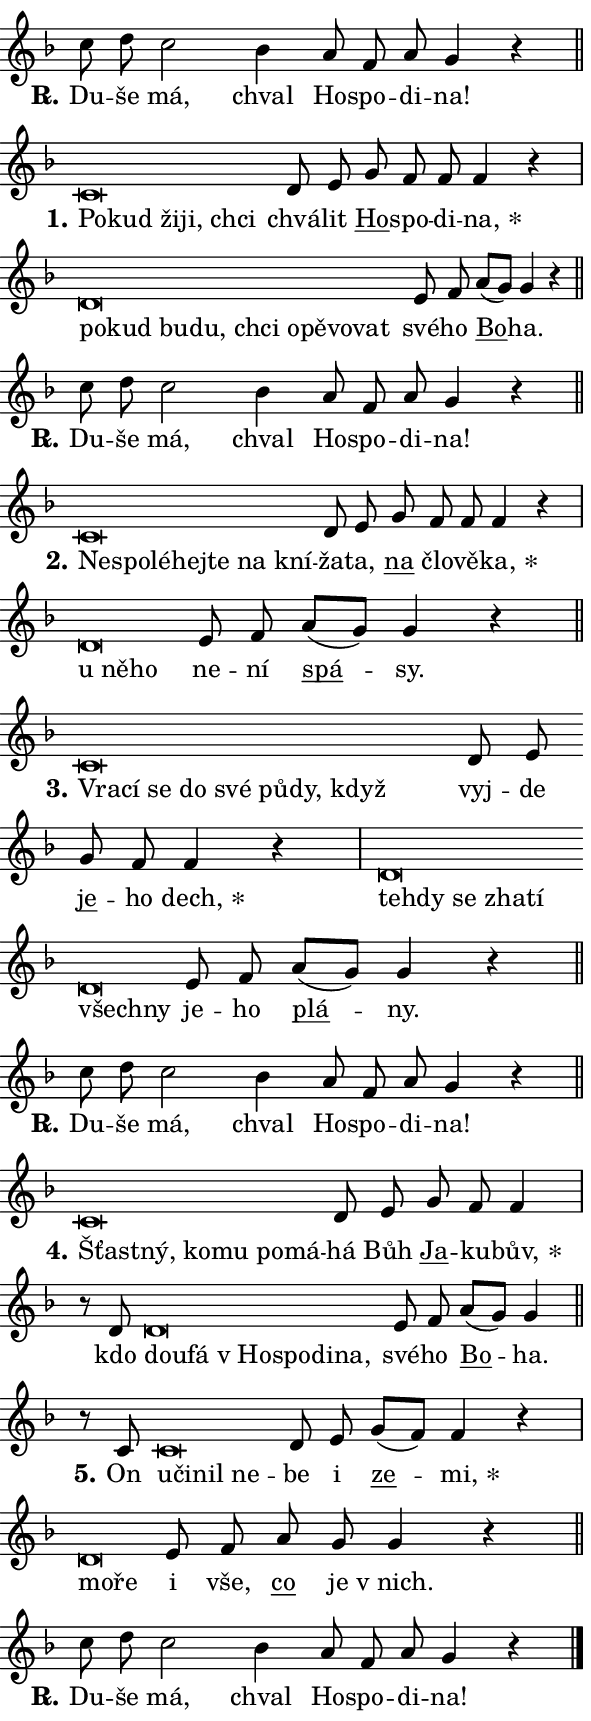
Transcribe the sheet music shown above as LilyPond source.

\version "2.24.0"
\header { tagline = "" }
\paper {
  indent = 0\cm
  top-margin = 0\cm
  right-margin = 0.13\cm % to fit lyric hyphens
  bottom-margin = 0\cm
  left-margin = 0\cm
  paper-width = 10\cm
  page-breaking = #ly:one-page-breaking
  system-system-spacing.basic-distance = #11
  score-system-spacing.basic-distance = #11
  ragged-last = ##f
}


%% Author: Thomas Morley
%% https://lists.gnu.org/archive/html/lilypond-user/2020-05/msg00002.html
#(define (line-position grob)
"Returns position of @var[grob} in current system:
   @code{'start}, if at first time-step
   @code{'end}, if at last time-step
   @code{'middle} otherwise
"
  (let* ((col (ly:item-get-column grob))
         (ln (ly:grob-object col 'left-neighbor))
         (rn (ly:grob-object col 'right-neighbor))
         (col-to-check-left (if (ly:grob? ln) ln col))
         (col-to-check-right (if (ly:grob? rn) rn col))
         (break-dir-left
           (and
             (ly:grob-property col-to-check-left 'non-musical #f)
             (ly:item-break-dir col-to-check-left)))
         (break-dir-right
           (and
             (ly:grob-property col-to-check-right 'non-musical #f)
             (ly:item-break-dir col-to-check-right))))
        (cond ((eqv? 1 break-dir-left) 'start)
              ((eqv? -1 break-dir-right) 'end)
              (else 'middle))))

#(define (tranparent-at-line-position vctor)
  (lambda (grob)
  "Relying on @code{line-position} select the relevant enry from @var{vctor}.
Used to determine transparency,"
    (case (line-position grob)
      ((end) (not (vector-ref vctor 0)))
      ((middle) (not (vector-ref vctor 1)))
      ((start) (not (vector-ref vctor 2))))))

noteHeadBreakVisibility =
#(define-music-function (break-visibility)(vector?)
"Makes @code{NoteHead}s transparent relying on @var{break-visibility}"
#{
  \override NoteHead.transparent =
    #(tranparent-at-line-position break-visibility)
#})

#(define delete-ledgers-for-transparent-note-heads
  (lambda (grob)
    "Reads whether a @code{NoteHead} is transparent.
If so this @code{NoteHead} is removed from @code{'note-heads} from
@var{grob}, which is supposed to be @code{LedgerLineSpanner}.
As a result ledgers are not printed for this @code{NoteHead}"
    (let* ((nhds-array (ly:grob-object grob 'note-heads))
           (nhds-list
             (if (ly:grob-array? nhds-array)
                 (ly:grob-array->list nhds-array)
                 '()))
           ;; Relies on the transparent-property being done before
           ;; Staff.LedgerLineSpanner.after-line-breaking is executed.
           ;; This is fragile ...
           (to-keep
             (remove
               (lambda (nhd)
                 (ly:grob-property nhd 'transparent #f))
               nhds-list)))
      ;; TODO find a better method to iterate over grob-arrays, similiar
      ;; to filter/remove etc for lists
      ;; For now rebuilt from scratch
      (set! (ly:grob-object grob 'note-heads)  '())
      (for-each
        (lambda (nhd)
          (ly:pointer-group-interface::add-grob grob 'note-heads nhd))
        to-keep))))

squashNotes = {
  \override NoteHead.X-extent = #'(-0.2 . 0.2)
  \override NoteHead.Y-extent = #'(-0.75 . 0)
  \override NoteHead.stencil =
    #(lambda (grob)
       (let ((pos (ly:grob-property grob 'staff-position)))
         (begin
           (if (< pos -7) (display "ERROR: Lower brevis then expected\n") (display ""))
           (if (<= pos -6) ly:text-interface::print ly:note-head::print))))
}
unSquashNotes = {
  \revert NoteHead.X-extent
  \revert NoteHead.Y-extent
  \revert NoteHead.stencil
}

hideNotes = \noteHeadBreakVisibility #begin-of-line-visible
unHideNotes = \noteHeadBreakVisibility #all-visible

% work-around for resetting accidentals
% https://lilypond.org/doc/v2.23/Documentation/notation/displaying-rhythms#unmetered-music
cadenzaMeasure = {
  \cadenzaOff
  \partial 1024 s1024
  \cadenzaOn
}

#(define-markup-command (accent layout props text) (markup?)
  "Underline accented syllable"
  (interpret-markup layout props
    #{\markup \override #'(offset . 4.3) \underline { #text }#}))

responsum = \markup \concat {
  "R" \hspace #-1.05 \path #0.1 #'((moveto 0 0.07) (lineto 0.9 0.8)) \hspace #0.05 "."
}

spaceSize = #0.6828661417322834 % exact space size for TeX Gyre Schola

\layout {
  \context {
    \Staff
    \remove "Time_signature_engraver"
    \override LedgerLineSpanner.after-line-breaking = #delete-ledgers-for-transparent-note-heads
  }
  \context {
    \Lyrics {
      \override LyricSpace.minimum-distance = \spaceSize
      \override LyricText.font-name = #"TeX Gyre Schola"
      \override LyricText.font-size = 1
      \override StanzaNumber.font-name = #"TeX Gyre Schola Bold"
      \override StanzaNumber.font-size = 1
    }
  }
  \context {
    \Score 
    \override NoteHead.text =
      #(lambda (grob) 
        (let ((pos (ly:grob-property grob 'staff-position)))
          #{\markup {
            \combine
              \halign #-0.55 \raise #(if (= pos -6) 0 0.5) \override #'(thickness . 2) \draw-line #'(3.2 . 0)
              \musicglyph "noteheads.sM1"
          }#}))
  }
}

% magnetic-lyrics.ily
%
%   written by
%     Jean Abou Samra <jean@abou-samra.fr>
%     Werner Lemberg <wl@gnu.org>
%
%   adapted by
%     Jiri Hon <jiri.hon@gmail.com>
%
% Version 2022-Apr-15

% https://www.mail-archive.com/lilypond-user@gnu.org/msg149350.html

#(define (Left_hyphen_pointer_engraver context)
   "Collect syllable-hyphen-syllable occurrences in lyrics and store
them in properties.  This engraver only looks to the left.  For
example, if the lyrics input is @code{foo -- bar}, it does the
following.

@itemize @bullet
@item
Set the @code{text} property of the @code{LyricHyphen} grob between
@q{foo} and @q{bar} to @code{foo}.

@item
Set the @code{left-hyphen} property of the @code{LyricText} grob with
text @q{foo} to the @code{LyricHyphen} grob between @q{foo} and
@q{bar}.
@end itemize

Use this auxiliary engraver in combination with the
@code{lyric-@/text::@/apply-@/magnetic-@/offset!} hook."
   (let ((hyphen #f)
         (text #f))
     (make-engraver
      (acknowledgers
       ((lyric-syllable-interface engraver grob source-engraver)
        (set! text grob)))
      (end-acknowledgers
       ((lyric-hyphen-interface engraver grob source-engraver)
        ;(when (not (grob::has-interface grob 'lyric-space-interface))
          (set! hyphen grob)));)
      ((stop-translation-timestep engraver)
       (when (and text hyphen)
         (ly:grob-set-object! text 'left-hyphen hyphen))
       (set! text #f)
       (set! hyphen #f)))))

#(define (lyric-text::apply-magnetic-offset! grob)
   "If the space between two syllables is less than the value in
property @code{LyricText@/.details@/.squash-threshold}, move the right
syllable to the left so that it gets concatenated with the left
syllable.

Use this function as a hook for
@code{LyricText@/.after-@/line-@/breaking} if the
@code{Left_@/hyphen_@/pointer_@/engraver} is active."
   (let ((hyphen (ly:grob-object grob 'left-hyphen #f)))
     (when hyphen
       (let ((left-text (ly:spanner-bound hyphen LEFT)))
         (when (grob::has-interface left-text 'lyric-syllable-interface)
           (let* ((common (ly:grob-common-refpoint grob left-text X))
                  (this-x-ext (ly:grob-extent grob common X))
                  (left-x-ext
                   (begin
                     ;; Trigger magnetism for left-text.
                     (ly:grob-property left-text 'after-line-breaking)
                     (ly:grob-extent left-text common X)))
                  ;; `delta` is the gap width between two syllables.
                  (delta (- (interval-start this-x-ext)
                            (interval-end left-x-ext)))
                  (details (ly:grob-property grob 'details))
                  (threshold (assoc-get 'squash-threshold details 0.2)))
             (when (< delta threshold)
               (let* (;; We have to manipulate the input text so that
                      ;; ligatures crossing syllable boundaries are not
                      ;; disabled.  For languages based on the Latin
                      ;; script this is essentially a beautification.
                      ;; However, for non-Western scripts it can be a
                      ;; necessity.
                      (lt (ly:grob-property left-text 'text))
                      (rt (ly:grob-property grob 'text))
                      (is-space (grob::has-interface hyphen 'lyric-space-interface))
                      (space (if is-space " " ""))
                      (extra-delta (if is-space spaceSize 0))
                      ;; Append new syllable.
                      (ltrt-space (if (and (string? lt) (string? rt))
                                (string-append lt space rt)
                                (make-concat-markup (list lt space rt))))
                      ;; Right-align `ltrt` to the right side.
                      (ltrt-space-markup (grob-interpret-markup
                               grob
                               (make-translate-markup
                                (cons (interval-length this-x-ext) 0)
                                (make-right-align-markup ltrt-space)))))
                 (begin
                   ;; Don't print `left-text`.
                   (ly:grob-set-property! left-text 'stencil #f)
                   ;; Set text and stencil (which holds all collected
                   ;; syllables so far) and shift it to the left.
                   (ly:grob-set-property! grob 'text ltrt-space)
                   (ly:grob-set-property! grob 'stencil ltrt-space-markup)
                   (ly:grob-translate-axis! grob (- (- delta extra-delta)) X))))))))))


#(define (lyric-hyphen::displace-bounds-first grob)
   ;; Make very sure this callback isn't triggered too early.
   (let ((left (ly:spanner-bound grob LEFT))
         (right (ly:spanner-bound grob RIGHT)))
     (ly:grob-property left 'after-line-breaking)
     (ly:grob-property right 'after-line-breaking)
     (ly:lyric-hyphen::print grob)))

squashThreshold = #0.4

\layout {
  \context {
    \Lyrics
    \consists #Left_hyphen_pointer_engraver
    \override LyricText.after-line-breaking =
      #lyric-text::apply-magnetic-offset!
    \override LyricHyphen.stencil = #lyric-hyphen::displace-bounds-first
    \override LyricText.details.squash-threshold = \squashThreshold
    \override LyricHyphen.minimum-distance = 0
    \override LyricHyphen.minimum-length = \squashThreshold
  }
}

squashText = \override LyricText.details.squash-threshold = 9999
unSquashText = \override LyricText.details.squash-threshold = \squashThreshold

leftText = \override LyricText.self-alignment-X = #LEFT
unLeftText = \revert LyricText.self-alignment-X

starOffset = #(lambda (grob) 
                (let ((x_offset (ly:self-alignment-interface::aligned-on-x-parent grob)))
                  (if (= x_offset 0) 0 (+ x_offset 1.2))))

star = #(define-music-function (syllable)(string?)
"Append star separator at the end of a syllable"
#{
  \once \override LyricText.X-offset = #starOffset
  \lyricmode { \markup {
    #syllable
    \override #'((font-name . "TeX Gyre Schola Bold")) \hspace #0.2 \lower #0.65 \larger "*"
  } }
#})

starAccent = #(define-music-function (syllable)(string?)
"Append star separator at the end of a syllable and make accent"
#{
  \once \override LyricText.X-offset = #starOffset
  \lyricmode { \markup {
    \accent #syllable
    \override #'((font-name . "TeX Gyre Schola Bold")) \hspace #0.2 \lower #0.65 \larger "*"
  } }
#})

breath = #(define-music-function (syllable)(string?)
"Append breathing indicator at the end of a syllable"
#{
  \lyricmode { \markup { #syllable "+" } }
#})

optionalBreath = #(define-music-function (syllable)(string?)
"Append optional breathing indicator at the end of a syllable"
#{
  \lyricmode { \markup { #syllable "(+)" } }
#})


\score {
    <<
        \new Voice = "melody" { \cadenzaOn \key f \major \relative { c''8 d c2 bes4 a8 f a g4 r \cadenzaMeasure \bar "||" \break } }
        \new Lyrics \lyricsto "melody" { \lyricmode { \set stanza = \responsum
Du -- še má, chval Ho -- spo -- di -- na! } }
    >>
    \layout {}
}

\score {
    <<
        \new Voice = "melody" { \cadenzaOn \key f \major \relative { \squashNotes c'\breve*1/16 \hideNotes \breve*1/16 \bar "" \breve*1/16 \bar "" \breve*1/16 \breve*1/16 \bar "" \unHideNotes \unSquashNotes d8 e \bar "" g f f f4 r \cadenzaMeasure \bar "|" \squashNotes d\breve*1/16 \hideNotes \breve*1/16 \bar "" \breve*1/16 \bar "" \breve*1/16 \bar "" \breve*1/16 \bar "" \breve*1/16 \bar "" \breve*1/16 \bar "" \breve*1/16 \breve*1/16 \bar "" \unHideNotes \unSquashNotes e8 f \bar "" a[( g)] g4 r \cadenzaMeasure \bar "||" \break } }
        \new Lyrics \lyricsto "melody" { \lyricmode { \set stanza = "1."
\leftText Po -- \squashText kud ži -- ji, chci \unLeftText \unSquashText chvá -- lit \markup \accent Ho -- spo -- di -- \star na, \leftText po -- \squashText kud bu -- du, chci o -- pě -- vo -- vat \unLeftText \unSquashText své -- ho \markup \accent Bo -- ha. } }
    >>
    \layout {}
}

\score {
    <<
        \new Voice = "melody" { \cadenzaOn \key f \major \relative { c''8 d c2 bes4 a8 f a g4 r \cadenzaMeasure \bar "||" \break } }
        \new Lyrics \lyricsto "melody" { \lyricmode { \set stanza = \responsum
Du -- še má, chval Ho -- spo -- di -- na! } }
    >>
    \layout {}
}

\score {
    <<
        \new Voice = "melody" { \cadenzaOn \key f \major \relative { \squashNotes c'\breve*1/16 \hideNotes \breve*1/16 \bar "" \breve*1/16 \bar "" \breve*1/16 \bar "" \breve*1/16 \bar "" \breve*1/16 \breve*1/16 \bar "" \unHideNotes \unSquashNotes d8 e \bar "" g f f f4 r \cadenzaMeasure \bar "|" \squashNotes d\breve*1/16 \hideNotes \breve*1/16 \breve*1/16 \bar "" \unHideNotes \unSquashNotes e8 f \bar "" a[( g)] g4 r \cadenzaMeasure \bar "||" \break } }
        \new Lyrics \lyricsto "melody" { \lyricmode { \set stanza = "2."
\leftText Ne -- \squashText spo -- lé -- hej -- te na kní -- \unLeftText \unSquashText ža -- ta, \markup \accent na člo -- vě -- \star ka, \leftText u \squashText ně -- ho \unLeftText \unSquashText ne -- ní \markup \accent spá -- sy. } }
    >>
    \layout {}
}

\score {
    <<
        \new Voice = "melody" { \cadenzaOn \key f \major \relative { \squashNotes c'\breve*1/16 \hideNotes \breve*1/16 \bar "" \breve*1/16 \bar "" \breve*1/16 \bar "" \breve*1/16 \bar "" \breve*1/16 \bar "" \breve*1/16 \breve*1/16 \bar "" \unHideNotes \unSquashNotes d8 e \bar "" g f f4 r \cadenzaMeasure \bar "|" \squashNotes d\breve*1/16 \hideNotes \breve*1/16 \bar "" \breve*1/16 \bar "" \breve*1/16 \bar "" \breve*1/16 \bar "" \breve*1/16 \breve*1/16 \bar "" \unHideNotes \unSquashNotes e8 f \bar "" a[( g)] g4 r \cadenzaMeasure \bar "||" \break } }
        \new Lyrics \lyricsto "melody" { \lyricmode { \set stanza = "3."
\leftText Vra -- \squashText cí se do své pů -- dy, když \unLeftText \unSquashText vyj -- de \markup \accent je -- ho \star dech, \leftText teh -- \squashText dy se zha -- tí všech -- ny \unLeftText \unSquashText je -- ho \markup \accent plá -- ny. } }
    >>
    \layout {}
}

\score {
    <<
        \new Voice = "melody" { \cadenzaOn \key f \major \relative { c''8 d c2 bes4 a8 f a g4 r \cadenzaMeasure \bar "||" \break } }
        \new Lyrics \lyricsto "melody" { \lyricmode { \set stanza = \responsum
Du -- še má, chval Ho -- spo -- di -- na! } }
    >>
    \layout {}
}

\score {
    <<
        \new Voice = "melody" { \cadenzaOn \key f \major \relative { \squashNotes c'\breve*1/16 \hideNotes \breve*1/16 \bar "" \breve*1/16 \bar "" \breve*1/16 \bar "" \breve*1/16 \breve*1/16 \bar "" \unHideNotes \unSquashNotes d8 e \bar "" g f f4 \cadenzaMeasure \bar "|" r8 d8 \squashNotes d\breve*1/16 \hideNotes \breve*1/16 \bar "" \breve*1/16 \bar "" \breve*1/16 \bar "" \breve*1/16 \breve*1/16 \bar "" \unHideNotes \unSquashNotes e8 f \bar "" a[( g)] g4 \cadenzaMeasure \bar "||" \break } }
        \new Lyrics \lyricsto "melody" { \lyricmode { \set stanza = "4."
\leftText Šťast -- \squashText ný, ko -- mu po -- má -- \unLeftText \unSquashText há Bůh \markup \accent Ja -- ku -- \star bův, kdo \leftText dou -- \squashText fá "v Ho" -- spo -- di -- na, \unLeftText \unSquashText své -- ho \markup \accent Bo -- ha. } }
    >>
    \layout {}
}

\score {
    <<
        \new Voice = "melody" { \cadenzaOn \key f \major \relative { r8 c'8 \squashNotes c\breve*1/16 \hideNotes \breve*1/16 \bar "" \breve*1/16 \breve*1/16 \bar "" \unHideNotes \unSquashNotes d8 e \bar "" g[( f)] f4 r \cadenzaMeasure \bar "|" \squashNotes d\breve*1/16 \hideNotes \breve*1/16 \bar "" \unHideNotes \unSquashNotes e8 f \bar "" a g g4 r \cadenzaMeasure \bar "||" \break } }
        \new Lyrics \lyricsto "melody" { \lyricmode { \set stanza = "5."
On \leftText u -- \squashText či -- nil ne -- \unLeftText \unSquashText be i \markup \accent ze -- \star mi, \leftText mo -- \squashText ře \unLeftText \unSquashText i vše, \markup \accent co je "v nich." } }
    >>
    \layout {}
}

\score {
    <<
        \new Voice = "melody" { \cadenzaOn \key f \major \relative { c''8 d c2 bes4 a8 f a g4 r \cadenzaMeasure \bar "||" \break } \bar "|." }
        \new Lyrics \lyricsto "melody" { \lyricmode { \set stanza = \responsum
Du -- še má, chval Ho -- spo -- di -- na! } }
    >>
    \layout {}
}
